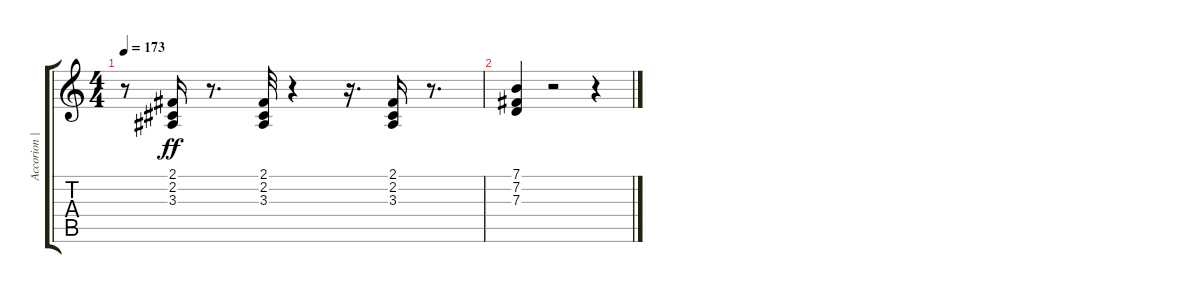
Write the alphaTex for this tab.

\track ("Accorion ||  (chords)" "Accorion |") {instrument accordion}
\staff {score tabs}
\tuning (E4 B3 G3 D3 A2 E2) {hide}
\ts (4 4)
\tempo 173
\clef g2
\ks c
r.8{dy ff} (2.1 2.2 3.3).16 r.8{d} (2.1 2.2 3.3).32 r.4 r.16{d} (2.1 2.2 3.3).16 r.8{d} |
(7.1 7.2 7.3).4 r.2 r.4
